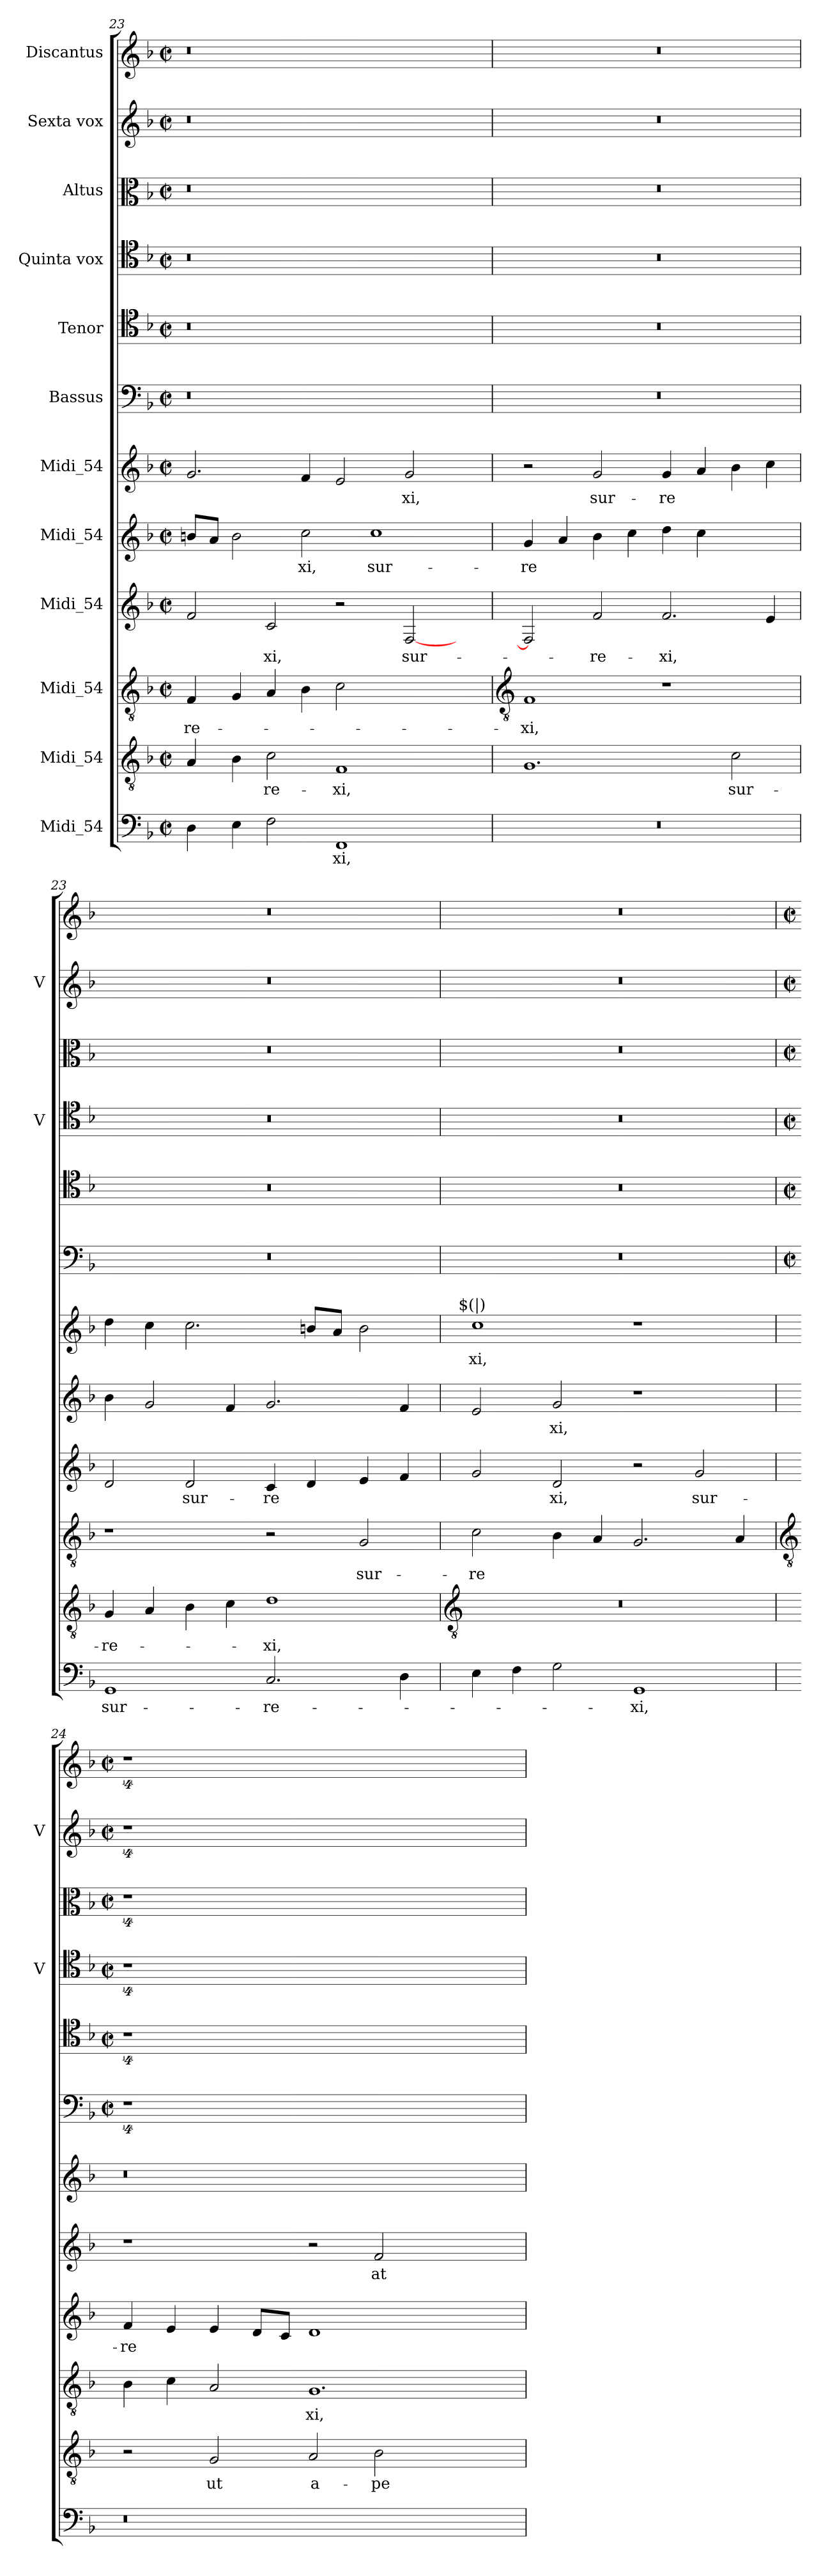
**kern	**text	**kern	**text	**kern	**text	**kern	**text	**kern	**text	**kern	**text	**kern	**kern	**kern	**kern	**kern	**kern
*part12	*part12	*part11	*part11	*part10	*part10	*part9	*part9	*part8	*part8	*part7	*part7	*part6	*part5	*part4	*part3	*part2	*part1
*staff12	*staff12	*staff11	*staff11	*staff10	*staff10	*staff9	*staff9	*staff8	*staff8	*staff7	*staff7	*staff6	*staff5	*staff4	*staff3	*staff2	*staff1
*I"Midi_54	*	*I"Midi_54	*	*I"Midi_54	*	*I"Midi_54	*	*I"Midi_54	*	*I"Midi_54	*	*I"Bassus	*I"Tenor	*I"Quinta vox	*I"Altus	*I"Sexta vox	*I"Discantus
*	*	*	*	*	*	*	*	*	*	*	*	*	*	*I'V	*	*I'V	*
!!LO:LB:g=z
*clefF4	*	*clefGv2	*	*clefGv2	*	*clefG2	*	*clefG2	*	*clefG2	*	*clefF4	*clefC4	*clefC4	*clefC3	*clefG2	*clefG2
*k[b-]	*	*k[b-]	*	*k[b-]	*	*k[b-]	*	*k[b-]	*	*k[b-]	*	*k[b-]	*k[b-]	*k[b-]	*k[b-]	*k[b-]	*k[b-]
*F:	*	*F:	*	*F:	*	*F:	*	*F:	*	*F:	*	*F:	*F:	*F:	*F:	*F:	*F:
*M4/2	*	*M4/2	*	*M4/2	*	*M4/2	*	*M4/2	*	*M4/2	*	*M4/2	*M4/2	*M4/2	*M4/2	*M4/2	*M4/2
*met(c|)	*	*met(c|)	*	*met(c|)	*	*met(c|)	*	*met(c|)	*	*met(c|)	*	*met(c|)	*met(c|)	*met(c|)	*met(c|)	*met(c|)	*met(c|)
=23	=23	=23	=23	=23	=23	=23	=23	=23	=23	=23	=23	=23	=23	=23	=23	=23	=23
!	!	!	!LO:LY:b	!	!LO:LY:b	!	!	!	!	!	!	!	!	!	!	!	!
4D	.	4A	-	4F	-re-	2f	.	8bL	.	2.g	.	0r	0r	0r	0r	0r	0r
.	.	.	.	.	.	.	.	8aJ	.	.	.	.	.	.	.	.	.
4E	.	4B-	.	4G	.	.	.	2b	.	.	.	.	.	.	.	.	.
!	!	!	!LO:LY:b	!	!	!	!LO:LY:b	!	!	!	!	!	!	!	!	!	!
2F	.	2c	re-	4A	.	2c	xi,	.	.	.	.	.	.	.	.	.	.
!	!	!	!	!	!	!	!	!	!LO:LY:b	!	!	!	!	!	!	!	!
.	.	.	.	4B-	.	.	.	2cc	xi,	4f	.	.	.	.	.	.	.
!	!LO:LY:b	!	!LO:LY:b	!	!	!	!	!	!	!	!LO:LY:b	!	!	!	!	!	!
1FF	-xi,	1F	-xi,	2c	.	2r	.	.	.	2e	--	.	.	.	.	.	.
!	!	!	!	!	!	!	!	!	!LO:LY:b	!	!	!	!	!	!	!	!
.	.	.	.	.	.	.	.	1cc	sur-	.	.	.	.	.	.	.	.
!	!	!	!	!	!	!	!LO:LY:b	!	!	!	!LO:LY:b	!	!	!	!	!	!
.	.	.	.	2.ryy	.	[2F	sur-	.	.	2g	xi,	.	.	.	.	.	.
4ryy	.	4ryy	.	.	.	4ryy	.	.	.	4ryy	.	4ryy	4ryy	4ryy	4ryy	4ryy	4ryy
!!LO:LB:g=z
=23	=23	=23	=23	=23	=23	=23	=23	=23	=23	=23	=23	=23	=23	=23	=23	=23	=23
*	*	*	*	*clefGv2	*	*	*	*	*	*	*	*	*	*	*	*	*
!	!	!	!	!	!LO:LY:b	!	!	!	!LO:LY:b	!	!	!	!	!	!	!	!
0r	.	1.G	.	1F	-xi,	2F]	.	4g	-re	2r	.	0r	0r	0r	0r	0r	0r
.	.	.	.	.	.	.	.	4a	.	.	.	.	.	.	.	.	.
!	!	!	!	!	!	!	!LO:LY:b	!	!	!	!LO:LY:b	!	!	!	!	!	!
.	.	.	.	.	.	2f	-re-	4b-	.	2g	sur-	.	.	.	.	.	.
.	.	.	.	.	.	.	.	4cc	.	.	.	.	.	.	.	.	.
!	!	!	!	!	!	!	!LO:LY:b	!	!	!	!LO:LY:b	!	!	!	!	!	!
.	.	.	.	1r	.	2.f	-xi,	4dd	.	4g	-re	.	.	.	.	.	.
.	.	.	.	.	.	.	.	4cc	.	4a	.	.	.	.	.	.	.
!	!	!	!LO:LY:b	!	!	!	!	!	!	!	!	!	!	!	!	!	!
.	.	2c	sur-	.	.	.	.	2ryy	.	4b-	.	.	.	.	.	.	.
.	.	.	.	.	.	4e	.	.	.	4cc	.	.	.	.	.	.	.
!!LO:LB:g=z
=23	=23	=23	=23	=23	=23	=23	=23	=23	=23	=23	=23	=23	=23	=23	=23	=23	=23
!	!LO:LY:b	!	!LO:LY:b	!	!	!	!	!	!LO:LY:b	!	!LO:LY:b	!	!	!	!	!	!
1GG	sur-	4G	-re-	1r	.	2d	.	4b-	-	4dd	-	0r	0r	0r	0r	0r	0r
.	.	4A	.	.	.	.	.	2g	.	4cc	.	.	.	.	.	.	.
!	!	!	!	!	!	!	!LO:LY:b	!	!	!	!LO:LY:b	!	!	!	!	!	!
.	.	4B-	.	.	.	2d	sur-	.	.	2.cc	--	.	.	.	.	.	.
!	!	!	!	!	!	!	!	!	!LO:LY:b	!	!	!	!	!	!	!	!
.	.	4c	.	.	.	.	.	4f	-	.	.	.	.	.	.	.	.
!	!LO:LY:b	!	!LO:LY:b	!	!	!	!LO:LY:b	!	!	!	!	!	!	!	!	!	!
2.C	-re-	1d	-xi,	2r	.	4c	-re	2.g	.	.	.	.	.	.	.	.	.
.	.	.	.	.	.	4d	.	.	.	8bL	.	.	.	.	.	.	.
.	.	.	.	.	.	.	.	.	.	8aJ	.	.	.	.	.	.	.
!	!	!	!	!	!LO:LY:b	!	!	!	!	!	!	!	!	!	!	!	!
.	.	.	.	2G	sur-	4e	.	.	.	2b	.	.	.	.	.	.	.
4D	.	.	.	.	.	4f	.	4f	.	.	.	.	.	.	.	.	.
!!LO:LB:g=z
=23	=23	=23	=23	=23	=23	=23	=23	=23	=23	=23	=23	=23	=23	=23	=23	=23	=23
*	*	*clefGv2	*	*	*	*	*	*	*	*	*	*	*	*	*	*	*
!	!	!	!	!	!	!	!	!	!	!LO:TX:a:cj:t=$(|)	!	!	!	!	!	!	!
!	!	!	!	!	!LO:LY:b	!	!	!	!LO:LY:b	!	!LO:LY:b	!	!	!	!	!	!
4E	.	0r	.	2c	-re-	2g	.	2e	-	1cc	-xi,	0r	0r	0r	0r	0r	0r
4F	.	.	.	.	.	.	.	.	.	.	.	.	.	.	.	.	.
!	!	!	!	!	!	!	!LO:LY:b	!	!LO:LY:b	!	!	!	!	!	!	!	!
2G	.	.	.	4B-	.	2d	xi,	2g	xi,	.	.	.	.	.	.	.	.
.	.	.	.	4A	.	.	.	.	.	.	.	.	.	.	.	.	.
!	!LO:LY:b	!	!	!	!	!	!	!	!	!	!	!	!	!	!	!	!
1GG	-xi,	.	.	2.G	.	2r	.	1r	.	1r	.	.	.	.	.	.	.
!	!	!	!	!	!	!	!LO:LY:b	!	!	!	!	!	!	!	!	!	!
.	.	.	.	.	.	2g	sur-	.	.	.	.	.	.	.	.	.	.
.	.	.	.	4A	.	.	.	.	.	.	.	.	.	.	.	.	.
!!LO:LB:g=z
=24	=24	=24	=24	=24	=24	=24	=24	=24	=24	=24	=24	=24	=24	=24	=24	=24	=24
*	*	*	*	*clefGv2	*	*	*	*	*	*	*	*	*	*	*	*	*
*	*	*	*	*	*	*	*	*	*	*	*	*M4/2	*M4/2	*M4/2	*M4/2	*M4/2	*M4/2
*	*	*	*	*	*	*	*	*	*	*	*	*met(c|)	*met(c|)	*met(c|)	*met(c|)	*met(c|)	*met(c|)
!	!	!	!	!	!LO:LY:b	!	!LO:LY:b	!	!	!	!	!	!	!	!	!	!
0r	.	2r	.	4B-	--	4f	-re	1r	.	0r	.	4%9r	4%9r	4%9r	4%9r	4%9r	4%9r
.	.	.	.	4c	.	4e	.	.	.	.	.	.	.	.	.	.	.
!	!	!	!LO:LY:b	!	!	!	!	!	!	!	!	!	!	!	!	!	!
.	.	2G	ut	2A	.	4e	.	.	.	.	.	.	.	.	.	.	.
.	.	.	.	.	.	8dL	.	.	.	.	.	.	.	.	.	.	.
!	!	!	!	!	!	!	!LO:LY:b	!	!	!	!	!	!	!	!	!	!
.	.	.	.	.	.	8cJ	-	.	.	.	.	.	.	.	.	.	.
!	!	!	!LO:LY:b	!	!LO:LY:b	!	!	!	!	!	!	!	!	!	!	!	!
.	.	2A	a-	1.G	xi,	1d	.	2r	.	.	.	.	.	.	.	.	.
!	!	!	!LO:LY:b	!	!	!	!	!	!LO:LY:b	!	!	!	!	!	!	!	!
.	.	2B-	-pe-	.	.	.	.	2f	at	.	.	.	.	.	.	.	.
2ryy	.	2ryy	.	.	.	2ryy	.	2ryy	.	2ryy	.	.	.	.	.	.	.
.	.	.	.	.	.	.	.	.	.	.	.	4ryy	4ryy	4ryy	4ryy	4ryy	4ryy
=	=	=	=	=	=	=	=	=	=	=	=	=	=	=	=	=	=
*-	*-	*-	*-	*-	*-	*-	*-	*-	*-	*-	*-	*-	*-	*-	*-	*-	*-
